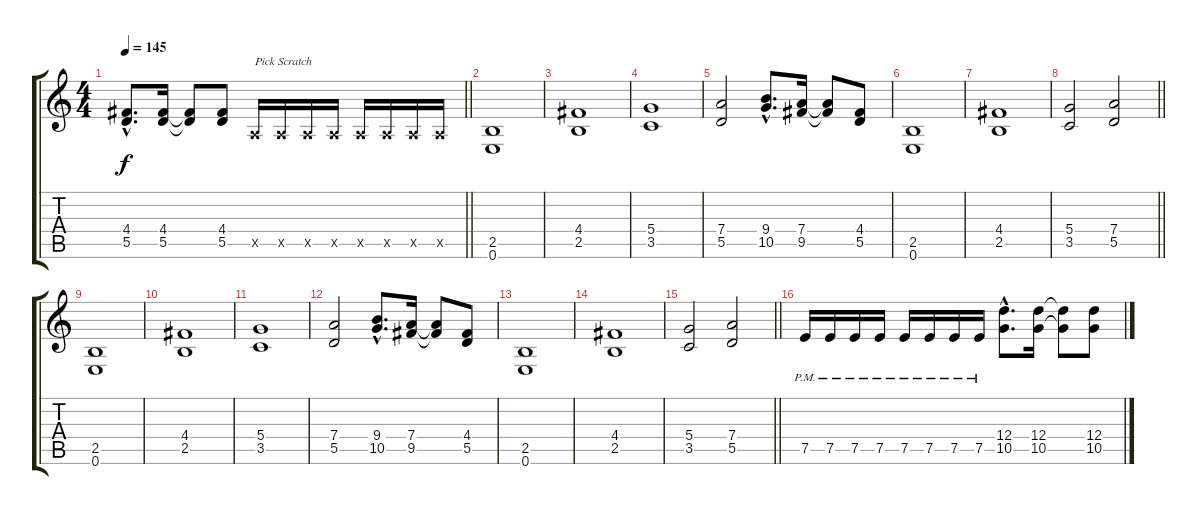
\track "" {instrument distortionguitar}
\staff {score tabs}
\tuning (E4 B3 G3 D3 A2 E2) {hide}
\ts (4 4)
\tempo 145
\clef g2
\barLineRight lightlight
\ks c
(4.4{hac} 5.5{hac}).8{d dy f} (4.4 5.5).16 (4.4{t} 5.5{t}).8 (4.4 5.5).8 0.5{x}.16{txt "Pick Scratch"} 0.5{x}.16 0.5{x}.16 0.5{x}.16 0.5{x}.16 0.5{x}.16 0.5{x}.16 0.5{x}.16 |
(2.5 0.6).1 |
(4.4 2.5).1 |
(5.4 3.5).1 |
(7.4 5.5).2 (9.4{hac} 10.5{hac}).8{d} (7.4 9.5).16 (7.4{t} 9.5{t}).8 (4.4 5.5).8 |
(2.5 0.6).1 |
(4.4 2.5).1 |
\barLineRight lightlight
(5.4 3.5).2 (7.4 5.5).2 |
(2.5 0.6).1 |
(4.4 2.5).1 |
(5.4 3.5).1 |
(7.4 5.5).2 (9.4{hac} 10.5{hac}).8{d} (7.4 9.5).16 (7.4{t} 9.5{t}).8 (4.4 5.5).8 |
(2.5 0.6).1 |
(4.4 2.5).1 |
\barLineRight lightlight
(5.4 3.5).2 (7.4 5.5).2 |
7.5{pm}.16 7.5{pm}.16 7.5{pm}.16 7.5{pm}.16 7.5{pm}.16 7.5{pm}.16 7.5{pm}.16 7.5{pm}.16 (12.4{hac} 10.5{hac}).8{d} (12.4 10.5).16 (12.4{t} 10.5{t}).8 (12.4 10.5).8
